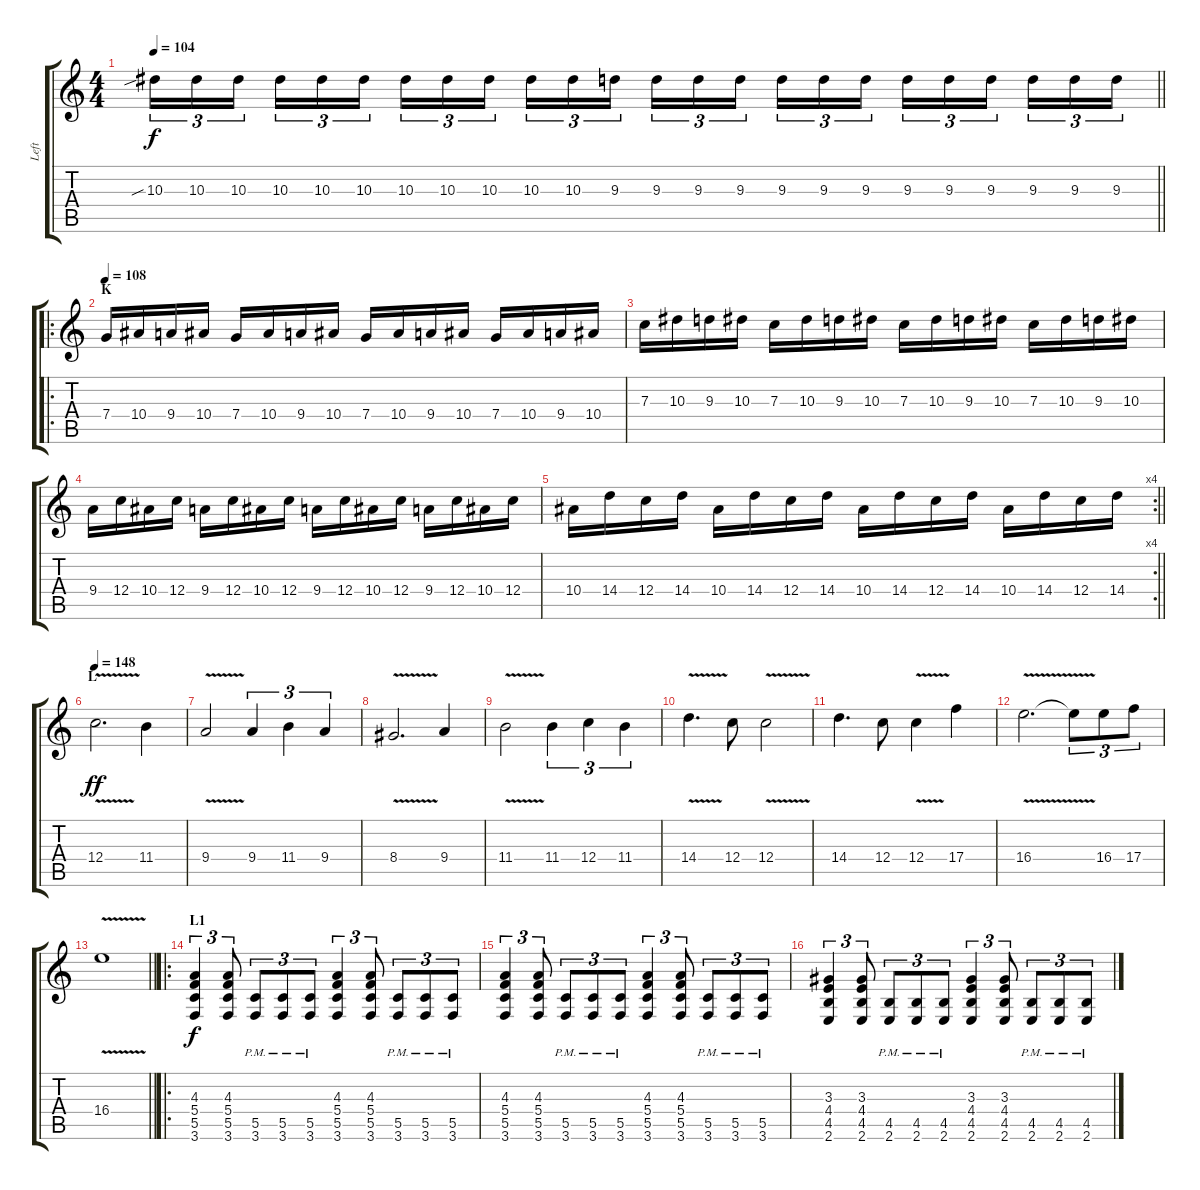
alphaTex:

\track ("Left" "Left") {instrument distortionguitar}
\staff {score tabs}
\tuning (D4 A3 F3 C3 G2 D2) {hide}
\ts (4 4)
\tempo 104
\clef g2
\barLineRight lightlight
\ks c
10.3{sib}.16{tu (3 2) dy f} 10.3.16{tu (3 2)} 10.3.16{tu (3 2) beam splitsecondary} 10.3.16{tu (3 2)} 10.3.16{tu (3 2)} 10.3.16{tu (3 2)} 10.3.16{tu (3 2)} 10.3.16{tu (3 2)} 10.3.16{tu (3 2) beam splitsecondary} 10.3.16{tu (3 2)} 10.3.16{tu (3 2)} 9.3.16{tu (3 2)} 9.3.16{tu (3 2)} 9.3.16{tu (3 2)} 9.3.16{tu (3 2) beam splitsecondary} 9.3.16{tu (3 2)} 9.3.16{tu (3 2)} 9.3.16{tu (3 2)} 9.3.16{tu (3 2)} 9.3.16{tu (3 2)} 9.3.16{tu (3 2) beam splitsecondary} 9.3.16{tu (3 2)} 9.3.16{tu (3 2)} 9.3.16{tu (3 2)} |
\ro
\section ("" "K")
\tempo 108
7.4.16 10.4.16 9.4.16 10.4.16 7.4.16 10.4.16 9.4.16 10.4.16 7.4.16 10.4.16 9.4.16 10.4.16 7.4.16 10.4.16 9.4.16 10.4.16 |
7.3.16 10.3.16 9.3.16 10.3.16 7.3.16 10.3.16 9.3.16 10.3.16 7.3.16 10.3.16 9.3.16 10.3.16 7.3.16 10.3.16 9.3.16 10.3.16 |
9.4.16 12.4.16 10.4.16 12.4.16 9.4.16 12.4.16 10.4.16 12.4.16 9.4.16 12.4.16 10.4.16 12.4.16 9.4.16 12.4.16 10.4.16 12.4.16 |
\rc 4
\barLineRight lightlight
10.4.16 14.4.16 12.4.16 14.4.16 10.4.16 14.4.16 12.4.16 14.4.16 10.4.16 14.4.16 12.4.16 14.4.16 10.4.16 14.4.16 12.4.16 14.4.16 |
\section ("" "L")
\tempo 148
12.4{v}.2{d dy ff} 11.4.4 |
9.4{v}.2 9.4.4{tu (3 2)} 11.4.4{tu (3 2)} 9.4.4{tu (3 2)} |
8.4{v}.2{d} 9.4.4 |
11.4{v}.2 11.4.4{tu (3 2)} 12.4.4{tu (3 2)} 11.4.4{tu (3 2)} |
14.4{v}.4{d} 12.4.8 12.4{v}.2 |
14.4.4{d} 12.4.8 12.4{v}.4 17.4.4 |
16.4{v}.2{d} 16.4{t}.8{tu (3 2)} 16.4.8{tu (3 2)} 17.4.8{tu (3 2)} |
\barLineRight lightlight
16.4{v}.1 |
\ro
\section ("" "L1")
(4.3 5.4 5.5 3.6).4{tu (3 2) dy f} (4.3 5.4 5.5 3.6).8{tu (3 2)} (5.5{pm} 3.6{pm}).8{tu (3 2)} (5.5{pm} 3.6{pm}).8{tu (3 2)} (5.5{pm} 3.6{pm}).8{tu (3 2)} (4.3 5.4 5.5 3.6).4{tu (3 2)} (4.3 5.4 5.5 3.6).8{tu (3 2)} (5.5{pm} 3.6{pm}).8{tu (3 2)} (5.5{pm} 3.6{pm}).8{tu (3 2)} (5.5{pm} 3.6{pm}).8{tu (3 2)} |
(4.3 5.4 5.5 3.6).4{tu (3 2)} (4.3 5.4 5.5 3.6).8{tu (3 2)} (5.5{pm} 3.6{pm}).8{tu (3 2)} (5.5{pm} 3.6{pm}).8{tu (3 2)} (5.5{pm} 3.6{pm}).8{tu (3 2)} (4.3 5.4 5.5 3.6).4{tu (3 2)} (4.3 5.4 5.5 3.6).8{tu (3 2)} (5.5{pm} 3.6{pm}).8{tu (3 2)} (5.5{pm} 3.6{pm}).8{tu (3 2)} (5.5{pm} 3.6{pm}).8{tu (3 2)} |
(3.3 4.4 4.5 2.6).4{tu (3 2)} (3.3 4.4 4.5 2.6).8{tu (3 2)} (4.5{pm} 2.6{pm}).8{tu (3 2)} (4.5{pm} 2.6{pm}).8{tu (3 2)} (4.5{pm} 2.6{pm}).8{tu (3 2)} (3.3 4.4 4.5 2.6).4{tu (3 2)} (3.3 4.4 4.5 2.6).8{tu (3 2)} (4.5{pm} 2.6{pm}).8{tu (3 2)} (4.5{pm} 2.6{pm}).8{tu (3 2)} (4.5{pm} 2.6{pm}).8{tu (3 2)}
